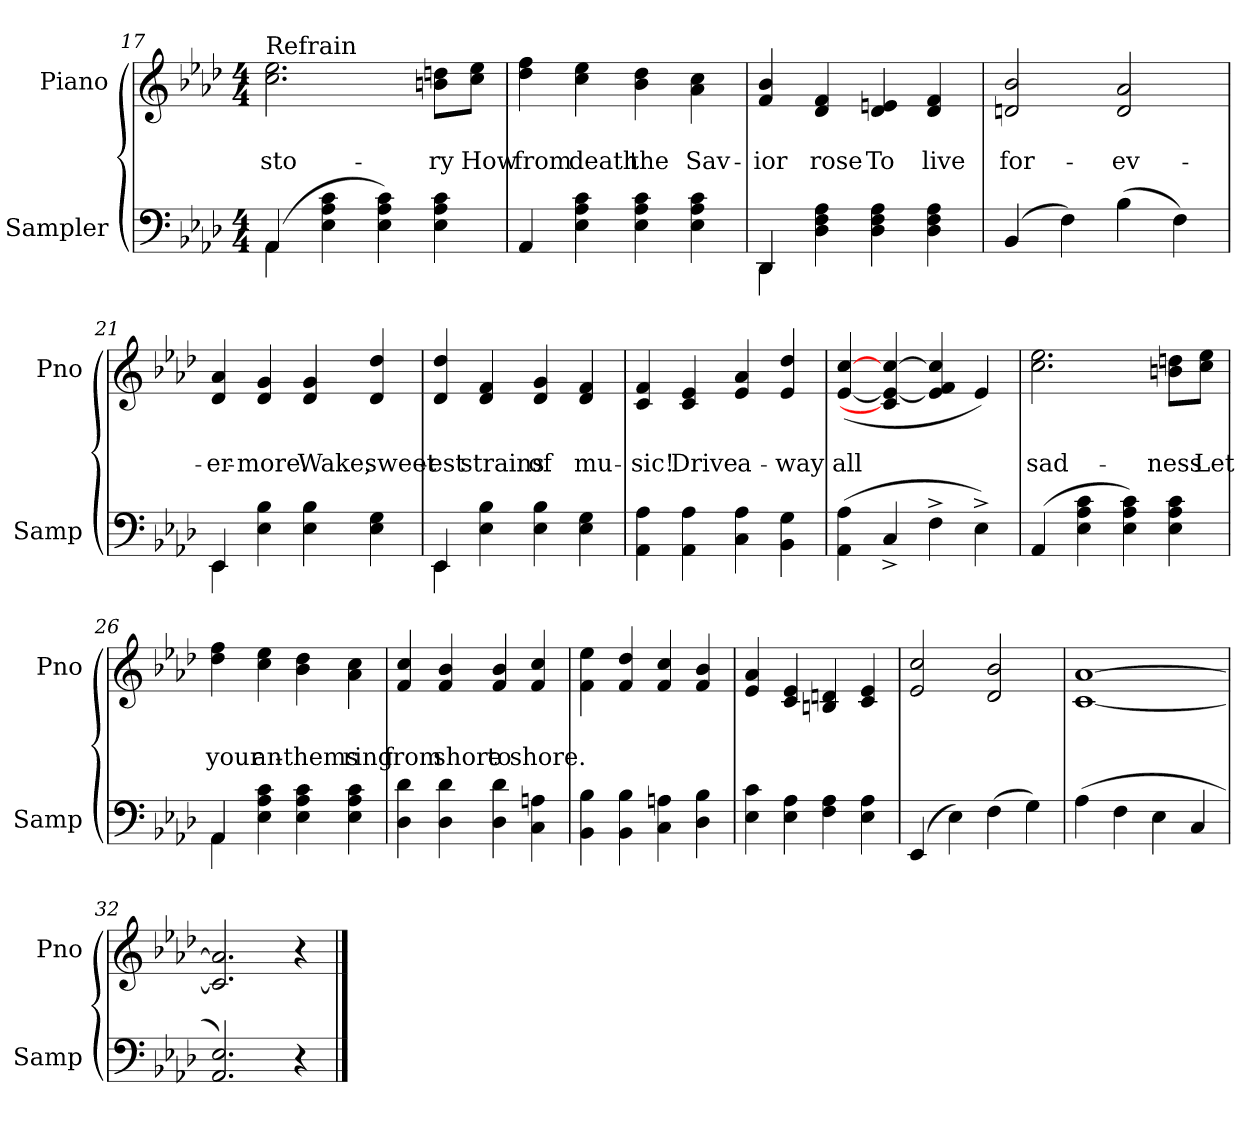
**kern	**kern	**text	**text
*part2	*part1	*part1	*part1
*staff2	*staff1	*staff1	*staff1
*I"Sampler	*I"Piano	*	*
*I'Samp	*I'Pno	*	*
*clefF4	*clefG2	*	*
*k[b-e-a-d-]	*k[b-e-a-d-]	*	*
*A-:	*A-:	*	*
*M4/4	*M4/4	*	*
=17	=17	=17	=17
*^	*	*	*
!	!	!LO:TX:t=Refrain	!	!
(4AA-/	4AA-	2.cc 2.ee-	.	sto-
4E- 4A- 4c	2.ryy	.	.	.
4E- 4A- 4c)	.	.	.	.
4E- 4A- 4c	.	8bn\ 8ddn\L	.	-ry
.	.	8cc\ 8ee-\J	.	How
*v	*v	*	*	*
=18	=18	=18	=18
4AA-	4dd- 4ff	.	from
4E- 4A- 4c	4cc 4ee-	.	death
4E- 4A- 4c	4b- 4dd-	.	the
4E- 4A- 4c	4a- 4cc	.	Sav-
=19	=19	=19	=19
*^	*	*	*
4DD-/	4DD-	4f 4b-	.	-ior
4D- 4F 4A-	2.ryy	4d- 4f	.	rose
4D- 4F 4A-	.	4d- 4en	.	To
4D- 4F 4A-	.	4d- 4f	.	live
*v	*v	*	*	*
=20	=20	=20	=20
(4BB-	2dn 2b-	.	for-
4F)	.	.	.
(4B-	2d 2a-	.	-ev-
4F)	.	.	.
=21	=21	=21	=21
*^	*	*	*
4EE-/	4EE-	4d- 4a-	.	-er-
4E- 4B-	2.ryy	4d- 4g	.	-more.
4E- 4B-	.	4d- 4g	.	Wake,
4E- 4G	.	4d- 4dd-	.	sweet-
=22	=22	=22	=22	=22
4EE-/	4EE-	4d- 4dd-	.	-est
4E- 4B-	2.ryy	4d- 4f	.	strains
4E- 4B-	.	4d- 4g	.	of
4E- 4G	.	4d- 4f	.	mu-
*v	*v	*	*	*
=23	=23	=23	=23
4AA- 4A-	4c 4f	.	-sic!
4AA- 4A-	4c 4e-	.	Drive
4C 4A-	4e- 4a-	.	a-
4BB- 4G	4e- 4dd-	.	-way
=24	=24	=24	=24
(4AA- 4A-	([4e- [4cc	.	all
4C^	4c] 4e-_ [4cc	.	.
4F^	4e-] 4f 4cc]	.	.
4E-^)	4e-)	.	.
=25	=25	=25	=25
(4AA-	2.cc 2.ee-	.	sad-
4E- 4A- 4c	.	.	.
4E- 4A- 4c)	.	.	.
4E- 4A- 4c	8bn\ 8ddn\L	.	-ness
.	8cc\ 8ee-\J	.	Let
=26	=26	=26	=26
*^	*	*	*
4AA-/	4AA-	4dd- 4ff	.	your
4E- 4A- 4c	2.ryy	4cc 4ee-	.	an-
4E- 4A- 4c	.	4b- 4dd-	.	-thems
4E- 4A- 4c	.	4a- 4cc	.	ring
*v	*v	*	*	*
=27	=27	=27	=27
4D- 4d-	4f 4cc	.	from
4D- 4d-	4f 4b-	.	shore
4D- 4d-	4f 4b-	.	to
4C 4An	4f 4cc	.	shore.
=28	=28	=28	=28
4BB- 4B-	4f 4ee-	.	.
4BB- 4B-	4f 4dd-	.	.
4C 4An	4f 4cc	.	.
4D- 4B-	4f 4b-	.	.
=29	=29	=29	=29
4E- 4c	4e- 4a-	.	.
4E- 4A-	4c 4e-	.	.
4F 4A-	4Bn 4dn	.	.
4E- 4A-	4c 4e-	.	.
=30	=30	=30	=30
(4EE-	2e- 2cc	.	.
4E-)	.	.	.
(4F	2d- 2b-	.	.
4G)	.	.	.
=31	=31	=31	=31
(4A-	[1c [1a-	.	.
4F	.	.	.
4E-	.	.	.
4C	.	.	.
=32	=32	=32	=32
2.AA- 2.E-)	2.c] 2.a-]	.	.
4r	4r	.	.
==	==	==	==
*-	*-	*-	*-
